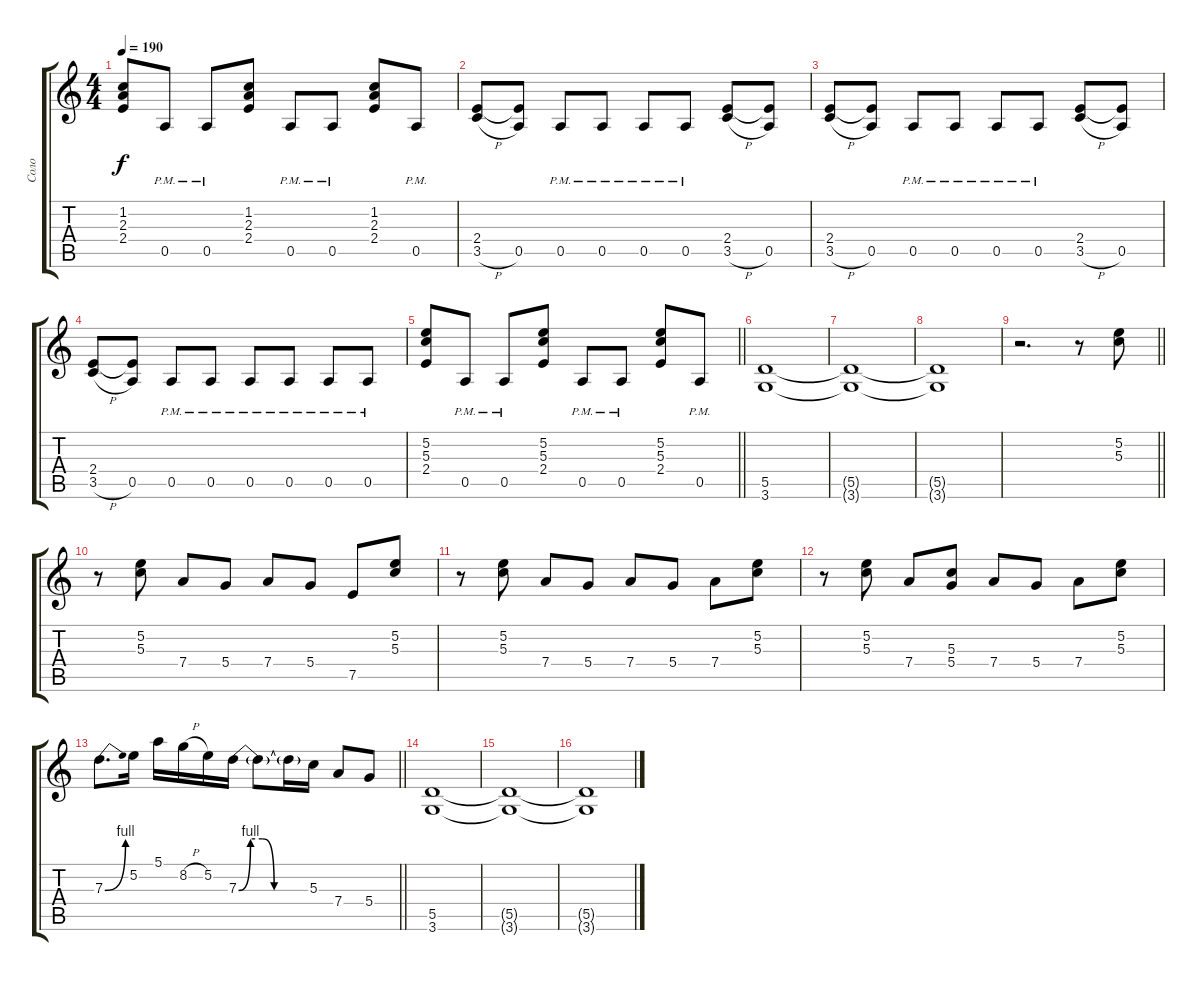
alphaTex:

\track ("Соло" "Соло") {instrument distortionguitar}
\staff {score tabs}
\tuning (E4 B3 G3 D3 A2 E2) {hide}
\ts (4 4)
\tempo 190
\clef g2
\ks c
(1.2 2.3 2.4).8{dy f} 0.5{pm}.8 0.5{pm}.8 (1.2 2.3 2.4).8 0.5{pm}.8 0.5{pm}.8 (1.2 2.3 2.4).8 0.5{pm}.8 |
(2.4 3.5{h}).8 (2.4{t} 0.5).8 0.5{pm}.8 0.5{pm}.8 0.5{pm}.8 0.5{pm}.8 (2.4 3.5{h}).8 (2.4{t} 0.5).8 |
(2.4 3.5{h}).8 (2.4{t} 0.5).8 0.5{pm}.8 0.5{pm}.8 0.5{pm}.8 0.5{pm}.8 (2.4 3.5{h}).8 (2.4{t} 0.5).8 |
(2.4 3.5{h}).8 (2.4{t} 0.5).8 0.5{pm}.8 0.5{pm}.8 0.5{pm}.8 0.5{pm}.8 0.5{pm}.8 0.5{pm}.8 |
\barLineRight lightlight
(5.2 5.3 2.4).8 0.5{pm}.8 0.5{pm}.8 (5.2 5.3 2.4).8 0.5{pm}.8 0.5{pm}.8 (5.2 5.3 2.4).8 0.5{pm}.8 |
(5.5 3.6).1 |
(5.5{t} 3.6{t}).1 |
(5.5{t} 3.6{t}).1 |
\barLineRight lightlight
r.2{d} r.8 (5.2 5.3).8 |
r.8 (5.2 5.3).8 7.4.8 5.4.8 7.4.8 5.4.8 7.5.8 (5.2 5.3).8 |
r.8 (5.2 5.3).8 7.4.8 5.4.8 7.4.8 5.4.8 7.4.8 (5.2 5.3).8 |
r.8 (5.2 5.3).8 7.4.8 (5.3 5.4).8 7.4.8 5.4.8 7.4.8 (5.2 5.3).8 |
\barLineRight lightlight
7.3{be (bend 0 0 60 4)}.8{d} 5.2.16 5.1.16 8.2{h}.16 5.2.16 7.3{be (custom 0 0 10 4 20 4 30 0 60 0)}.16 7.3{t}.8 7.3{t}.16 5.3.16 7.4.8 5.4.8 |
(5.5 3.6).1 |
(5.5{t} 3.6{t}).1 |
(5.5{t} 3.6{t}).1
